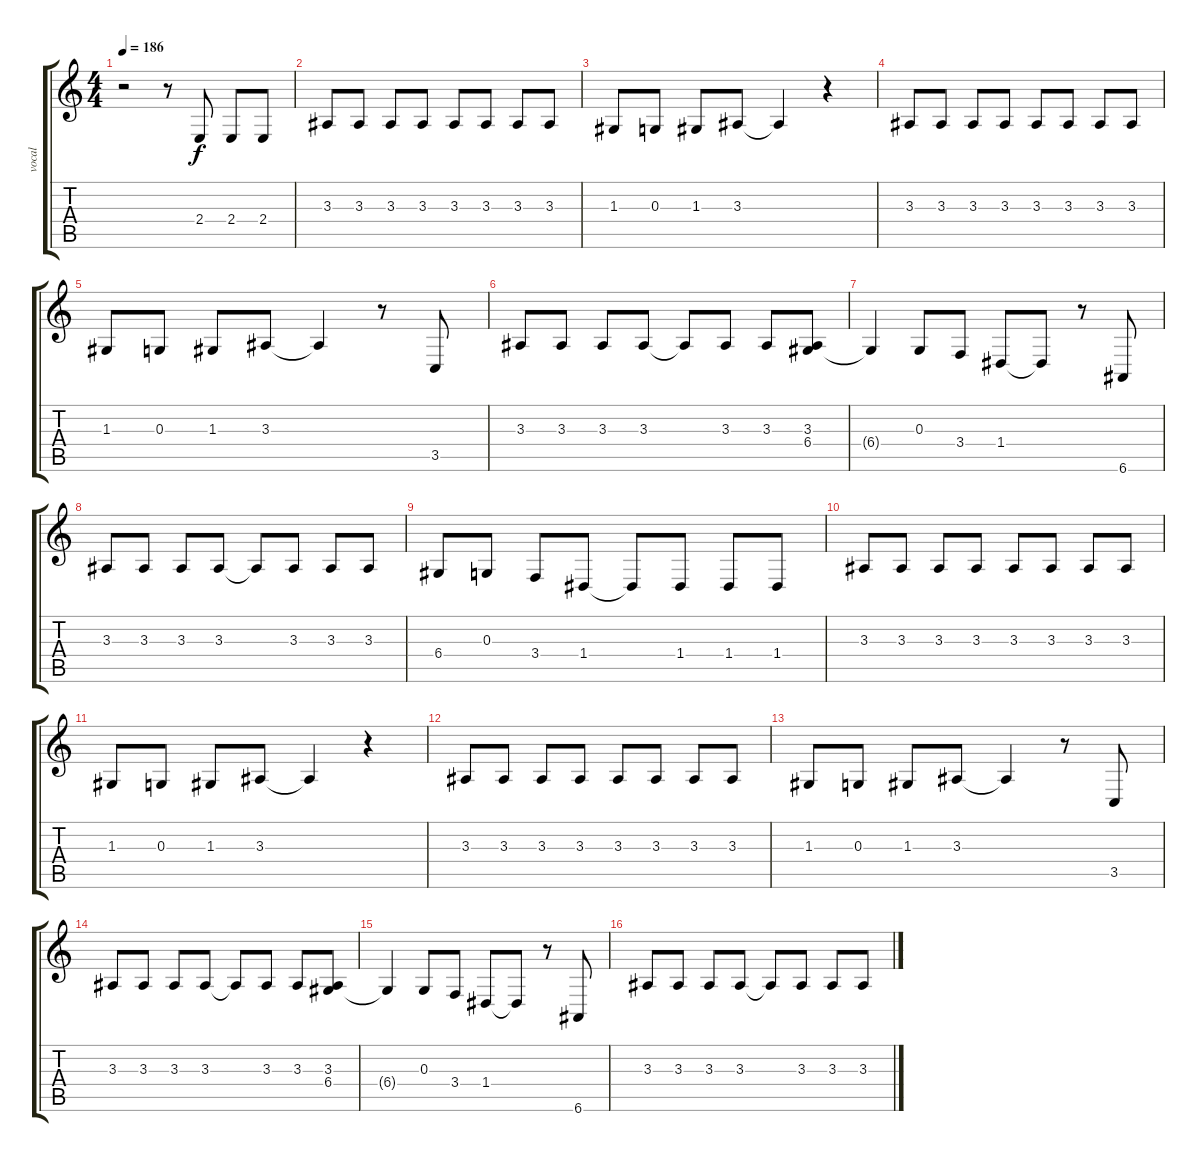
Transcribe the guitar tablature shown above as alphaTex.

\track ("vocal" "vocal") {instrument lead1square}
\staff {score tabs}
\tuning (E4 B3 G3 D3 A2 E2) {hide}
\ts (4 4)
\tempo 186
\clef g2
\ks c
r.2{dy f} r.8 2.4.8 2.4.8 2.4.8 |
3.3.8 3.3.8 3.3.8 3.3.8 3.3.8 3.3.8 3.3.8 3.3.8 |
1.3.8 0.3.8 1.3.8 3.3.8 3.3{t}.4 r.4 |
3.3.8 3.3.8 3.3.8 3.3.8 3.3.8 3.3.8 3.3.8 3.3.8 |
1.3.8 0.3.8 1.3.8 3.3.8 3.3{t}.4 r.8 3.5.8 |
3.3.8 3.3.8 3.3.8 3.3.8 3.3{t}.8 3.3.8 3.3.8 (3.3 6.4).8 |
6.4{t}.4 0.3.8 3.4.8 1.4.8 1.4{t}.8 r.8 6.6.8 |
3.3.8 3.3.8 3.3.8 3.3.8 3.3{t}.8 3.3.8 3.3.8 3.3.8 |
6.4.8 0.3.8 3.4.8 1.4.8 1.4{t}.8 1.4.8 1.4.8 1.4.8 |
3.3.8 3.3.8 3.3.8 3.3.8 3.3.8 3.3.8 3.3.8 3.3.8 |
1.3.8 0.3.8 1.3.8 3.3.8 3.3{t}.4 r.4 |
3.3.8 3.3.8 3.3.8 3.3.8 3.3.8 3.3.8 3.3.8 3.3.8 |
1.3.8 0.3.8 1.3.8 3.3.8 3.3{t}.4 r.8 3.5.8 |
3.3.8 3.3.8 3.3.8 3.3.8 3.3{t}.8 3.3.8 3.3.8 (3.3 6.4).8 |
6.4{t}.4 0.3.8 3.4.8 1.4.8 1.4{t}.8 r.8 6.6.8 |
3.3.8 3.3.8 3.3.8 3.3.8 3.3{t}.8 3.3.8 3.3.8 3.3.8
